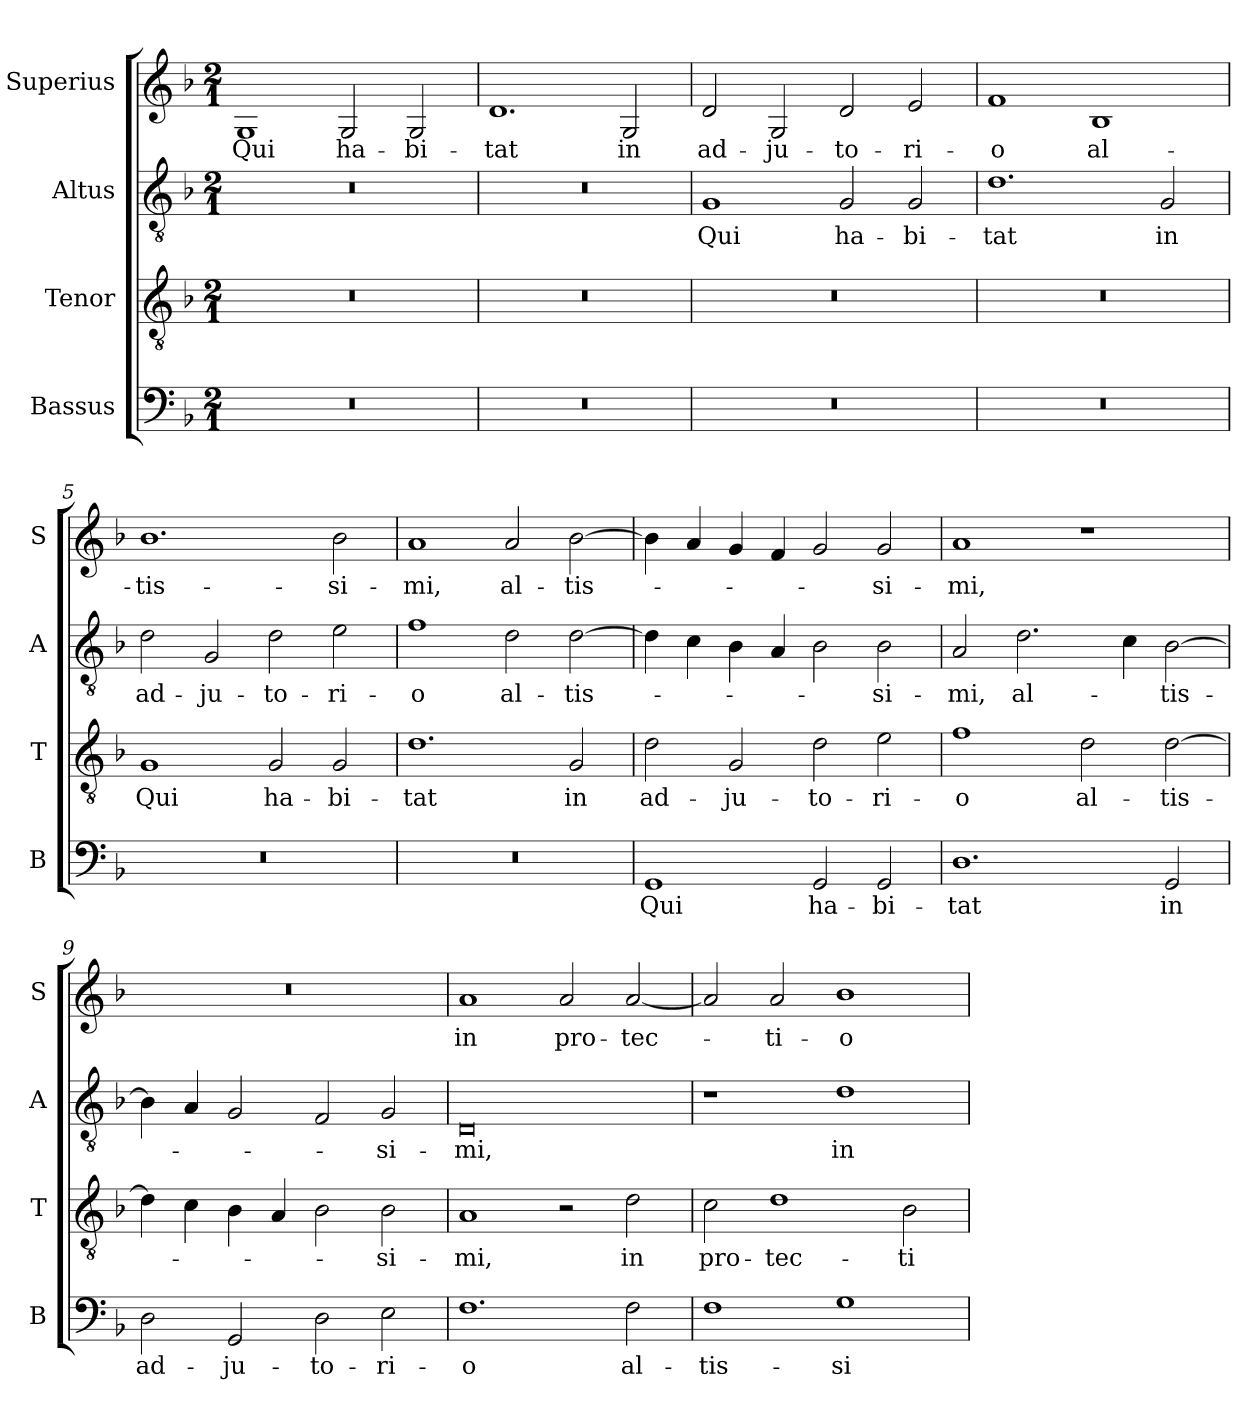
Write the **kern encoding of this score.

**kern	**text	**kern	**text	**kern	**text	**kern	**text
*part4	*part4	*part3	*part3	*part2	*part2	*part1	*part1
*staff4	*staff4	*staff3	*staff3	*staff2	*staff2	*staff1	*staff1
*I"Bassus	*	*I"Tenor	*	*I"Altus	*	*I"Superius	*
*I'B	*	*I'T	*	*I'A	*	*I'S	*
*clefF4	*	*clefGv2	*	*clefGv2	*	*clefG2	*
*k[b-]	*	*k[b-]	*	*k[b-]	*	*k[b-]	*
*M2/1	*	*M2/1	*	*M2/1	*	*M2/1	*
=1	=1	=1	=1	=1	=1	=1	=1
0r	.	0r	.	0r	.	1G	Qui
.	.	.	.	.	.	2G/	ha-
.	.	.	.	.	.	2G/	-bi-
=2	=2	=2	=2	=2	=2	=2	=2
0r	.	0r	.	0r	.	1.d	-tat
.	.	.	.	.	.	2G/	in
=3	=3	=3	=3	=3	=3	=3	=3
0r	.	0r	.	1G	Qui	2d/	ad-
.	.	.	.	.	.	2G/	-ju-
.	.	.	.	2G/	ha-	2d/	-to-
.	.	.	.	2G/	-bi-	2e/	-ri-
=4	=4	=4	=4	=4	=4	=4	=4
0r	.	0r	.	1.d	-tat	1f	-o
.	.	.	.	.	.	1B-	al-
.	.	.	.	2G/	in	.	.
=5	=5	=5	=5	=5	=5	=5	=5
0r	.	1G	Qui	2d\	ad-	1.b-	-tis-
.	.	.	.	2G/	-ju-	.	.
.	.	2G/	ha-	2d\	-to-	.	.
.	.	2G/	-bi-	2e\	-ri-	2b-\	-si-
=6	=6	=6	=6	=6	=6	=6	=6
0r	.	1.d	-tat	1f	-o	1a	-mi,
.	.	.	.	2d\	al-	2a/	al-
.	.	2G/	in	[2d\	-tis-	[2b-\	-tis-
=7	=7	=7	=7	=7	=7	=7	=7
1GG	Qui	2d\	ad-	4d\]	.	4b-\]	.
.	.	.	.	4c\	.	4a/	.
.	.	2G/	-ju-	4B-\	.	4g/	.
.	.	.	.	4A/	.	4f/	.
2GG/	ha-	2d\	-to-	2B-\	.	2g/	.
2GG/	-bi-	2e\	-ri-	2B-\	-si-	2g/	-si-
=8	=8	=8	=8	=8	=8	=8	=8
1.D	-tat	1f	-o	2A/	-mi,	1a	-mi,
.	.	.	.	2.d\	al-	.	.
.	.	2d\	al-	.	.	1r	.
.	.	.	.	4c\	.	.	.
2GG/	in	[2d\	-tis-	[2B-\	-tis-	.	.
=9	=9	=9	=9	=9	=9	=9	=9
2D\	ad-	4d\]	.	4B-\]	.	0r	.
.	.	4c\	.	4A/	.	.	.
2GG/	-ju-	4B-\	.	2G/	.	.	.
.	.	4A/	.	.	.	.	.
2D\	-to-	2B-\	.	2F/	.	.	.
2E\	-ri-	2B-\	-si-	2G/	-si-	.	.
=10	=10	=10	=10	=10	=10	=10	=10
1.F	-o	1A	-mi,	0D	-mi,	1a	in
.	.	2r	.	.	.	2a/	pro-
2F\	al-	2d\	in	.	.	[2a/	-tec-
=11	=11	=11	=11	=11	=11	=11	=11
1F	-tis-	2c\	pro-	1r	.	2a/]	.
.	.	1d	-tec-	.	.	2a/	-ti-
1G	-si-	.	.	1d	in	1b-	-o-
.	.	2B-\	-ti-	.	.	.	.
=	=	=	=	=	=	=	=
*-	*-	*-	*-	*-	*-	*-	*-
